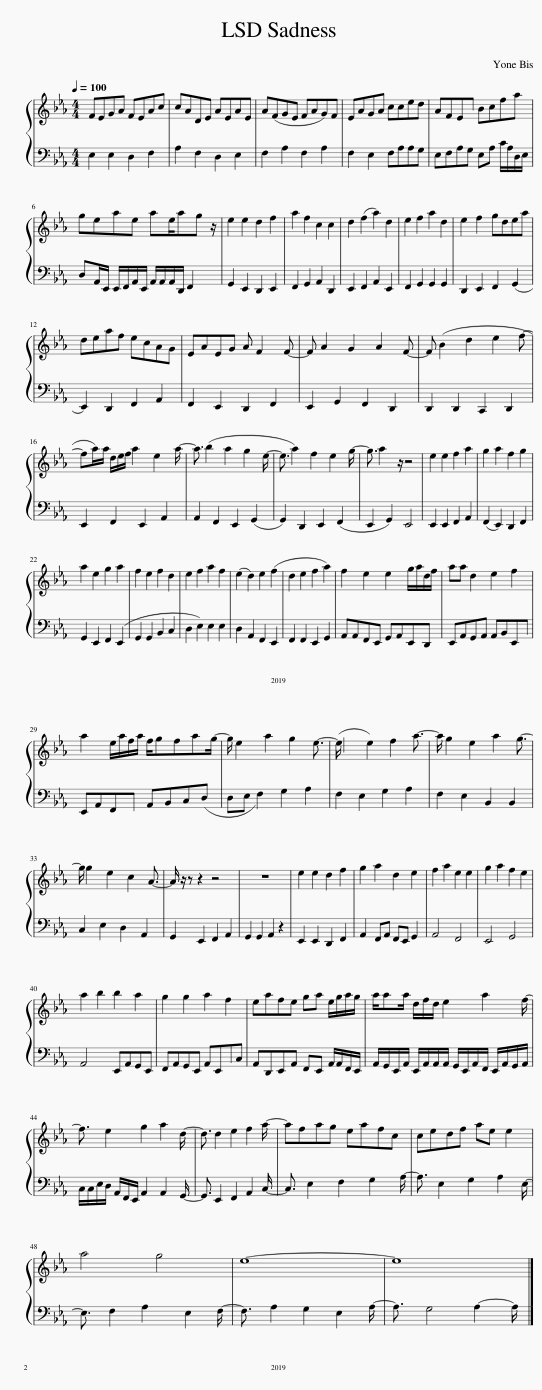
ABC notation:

X:1
%%score { 1 | 2 }
L:1/8
Q:1/4=100
M:4/4
I:linebreak $
K:Eb
V:1 treble
V:2 bass
V:1
 FEGA FEAc | cADE AEAE | A(FGE FAG)F | EAGA cced | AFEx Bcfa |$ %5
 geae ae/ag z/ | e2 e2 d2 f2 | a2 f2 c2 c2 | d2 (f2 a2) d2 | e2 f2 a2 d2 | %10
 e2 f2 gdea |$ deaf ecAG | EAEG A F2 F- | F A2 G2 A2 F- | F (B2 d2 e2 f- |$ %15
 fa/)a/ d/e/f/ a2 e2 a/- | a3/2 (b2 a2 g2 e/- | e3/2 a2) f2 e2 g/- | g3/2 a2 z/ z4 | e2 e2 f2 a2 | %20
 g2 a2 f2 g2 |$ a2 e2 g2 a2 | f2 e2 f2 d2 | e2 f2 a2 f2 | (e2 d2) e2 (f2 | %25
 d2 e2 f2 a2) | f2 e2 e2 g/a/d/f/ | aa d2 e2 f2 |$ a2 e/a/f/a/ f/gfag/- | g/ e2 a2 g2 e3/2- | %30
 (e/ x2 e2) f2 a3/2- | a/ g2 e2 a2 g3/2- |$ g/ g2 e2 c2 A3/2- | A/ z/ z z2 z4 | z8 | %35
 e2 e2 d2 f2 | g2 a2 d2 e2 | f2 a2 e2 e2 | g2 a2 f2 e2 |$ a2 b2 b2 a2 | %40
 g2 g2 a2 f2 | eafe ga e/g/a/g/ | a/aa/ d/f/d/ e2 a2 f/- |$ f3/2 e2 g2 a2 d/- | d3/2 d2 e2 f2 a/- | %45
 afag eafc | cedf ae e2 |$ a4 g4 | e8- | e8 |] %50
V:2
 E,2 E,2 D,2 F,2 | A,2 F,2 D,2 E,2 | F,2 A,2 F,2 A,2 | F,2 E,2 F,A,A,G, | E,F,A,G, E,A, C/A,/D,/E,/ |$ %5
 D,A,,/E,,/ E,,/F,,/A,,/E,,/ A,,/A,,/A,,/D,,/ F,,2 | G,,2 E,,2 D,,2 E,,2 | F,,2 G,,2 A,,2 D,,2 | E,,2 F,,2 A,,2 E,,2 | F,,2 G,,2 G,,2 G,,2 | %10
 D,,2 E,,2 F,,2 (G,,2 |$ E,,2) D,,2 F,,2 A,,2 | F,,2 E,,2 D,,2 F,,2 | E,,2 G,,2 F,,2 D,,2 | D,,2 D,,2 C,,2 D,,2 |$ %15
 E,,2 F,,2 E,,2 A,,2 | A,,2 F,,2 E,,2 (G,,2 | G,,2) D,,2 E,,2 (F,,2 | E,,2 G,,2) E,,4 | E,,2 E,,2 F,,2 A,,2 | %20
 (F,,2 E,,2) D,,2 F,,2 |$ G,,2 E,,2 F,,2 (E,,2 | G,,2 G,,2 B,,2 C,2 | D,2 E,2) E,2 E,2 | D,2 A,,2 F,,2 E,,2 | %25
 F,,2 F,,2 E,,2 G,,2 | A,,A,,F,,E,, G,,A,,E,,D,, | E,,A,,G,,A,, A,,B,,E,,x |$ E,,A,,F,,x A,,B,,C,(D, | D,E, F,2) G,2 A,2 | %30
 F,2 E,2 G,2 A,2 | F,2 E,2 B,,2 B,,2 |$ C,2 E,2 D,2 A,,2 | G,,2 E,,2 F,,2 A,,2 | G,,2 G,,2 A,,2 z2 | %35
 E,,2 E,,2 D,,2 F,,2 | A,,2 F,,A,, F,,E,, G,,2 | A,,4 F,,4 | E,,4 G,,4 |$ A,,4 E,,A,,G,,E,, | %40
 F,,A,,G,,E,, A,,E,,xC, | A,,D,,E,,A,, F,,E,, A,,/A,,/F,,/E,,/ | A,,/G,,/E,,/A,,/ E,,/A,,/A,,/A,,/ G,,/E,,/A,,/F,,/ E,,/A,,/G,,/A,,/ |$ C,/C,/E,/D,/ A,,/F,,/E,,/ A,,2 A,,2 G,,/- | G,,3/2 E,,2 F,,2 A,,2 C,/- | %45
 C,3/2 E,2 F,2 G,2 A,/- | A,3/2 E,2 G,2 A,2 E,/- |$ E,3/2 F,2 A,2 E,2 F,/- | F,3/2 A,2 G,2 E,2 A,/- | A,3/2 G,4 A,2- A,/ |] %50
